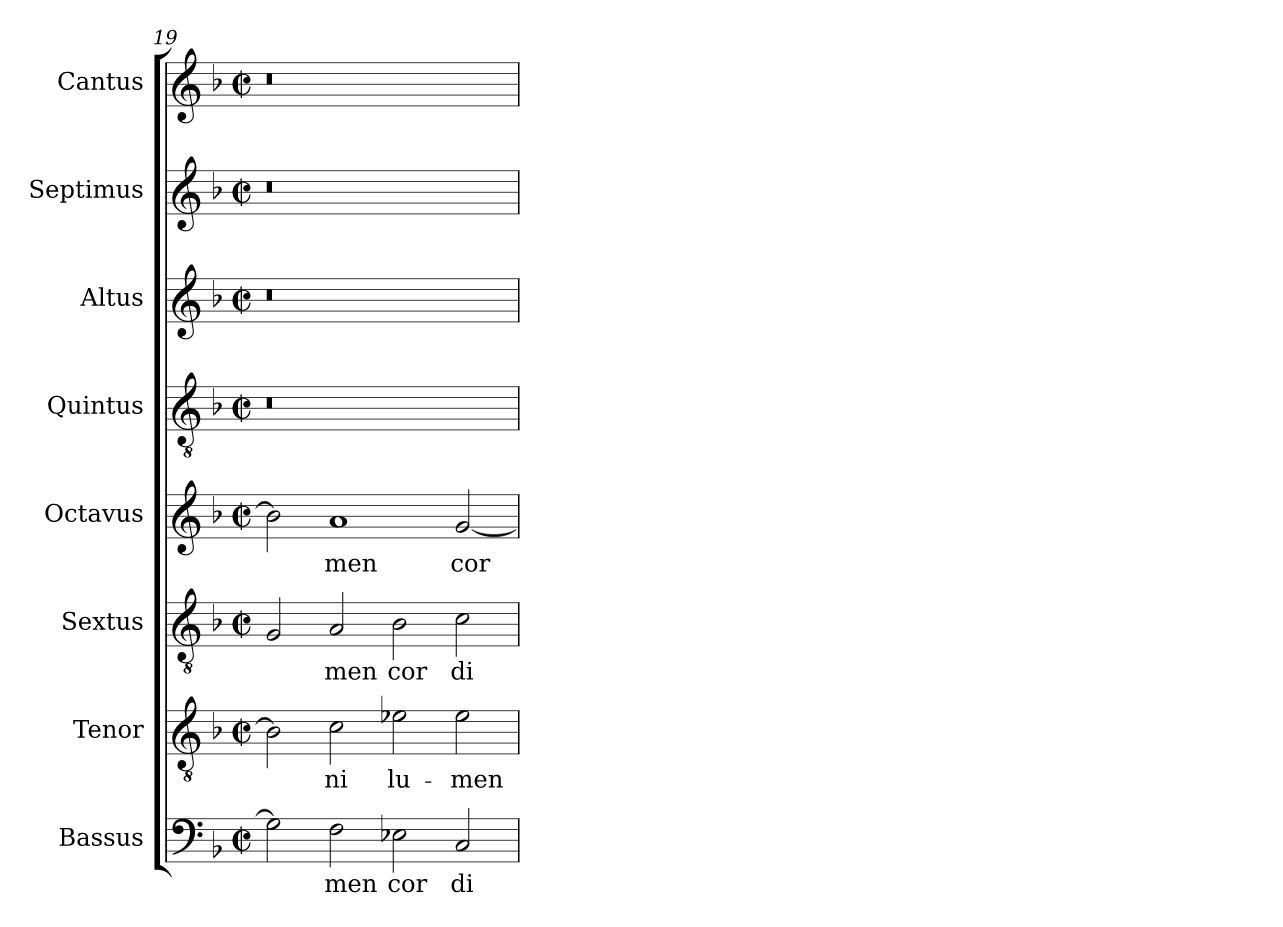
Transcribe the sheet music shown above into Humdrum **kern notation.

**kern	**text	**kern	**text	**kern	**text	**kern	**text	**kern	**kern	**kern	**kern
*part8	*part8	*part7	*part7	*part6	*part6	*part5	*part5	*part4	*part3	*part2	*part1
*staff8	*staff8	*staff7	*staff7	*staff6	*staff6	*staff5	*staff5	*staff4	*staff3	*staff2	*staff1
*I"Bassus	*	*I"Tenor	*	*I"Sextus	*	*I"Octavus	*	*I"Quintus	*I"Altus	*I"Septimus	*I"Cantus
*clefF4	*	*clefGv2	*	*clefGv2	*	*clefG2	*	*clefGv2	*clefG2	*clefG2	*clefG2
*k[b-]	*	*k[b-]	*	*k[b-]	*	*k[b-]	*	*k[b-]	*k[b-]	*k[b-]	*k[b-]
*F:	*	*F:	*	*F:	*	*F:	*	*F:	*F:	*F:	*F:
*M2/2	*	*M2/2	*	*M2/2	*	*M2/2	*	*M2/2	*M2/2	*M2/2	*M2/2
*met(c|)	*	*met(c|)	*	*met(c|)	*	*met(c|)	*	*met(c|)	*met(c|)	*met(c|)	*met(c|)
=19	=19	=19	=19	=19	=19	=19	=19	=19	=19	=19	=19
2G\]	.	2B-\]	.	2G/	.	2b-\]	.	0r	0r	0r	0r
!	!LO:LY:b:cj	!	!LO:LY:b:cj	!	!LO:LY:b:cj	!	!LO:LY:b:cj	!	!	!	!
2F\	men	2c\	-ni	2A/	men	1a	men	.	.	.	.
!	!LO:LY:b:cj	!	!LO:LY:b:cj	!	!LO:LY:b:cj	!	!	!	!	!	!
2E-X\	cor	2e-X\	lu-	2B-\	cor	.	.	.	.	.	.
!	!LO:LY:b:cj	!	!LO:LY:b:cj	!	!LO:LY:b:cj	!	!LO:LY:b	!	!	!	!
2C/	di	2e-\	-men	2c\	di	[<2g/	cor	.	.	.	.
=	=	=	=	=	=	=	=	=	=	=	=
*-	*-	*-	*-	*-	*-	*-	*-	*-	*-	*-	*-
